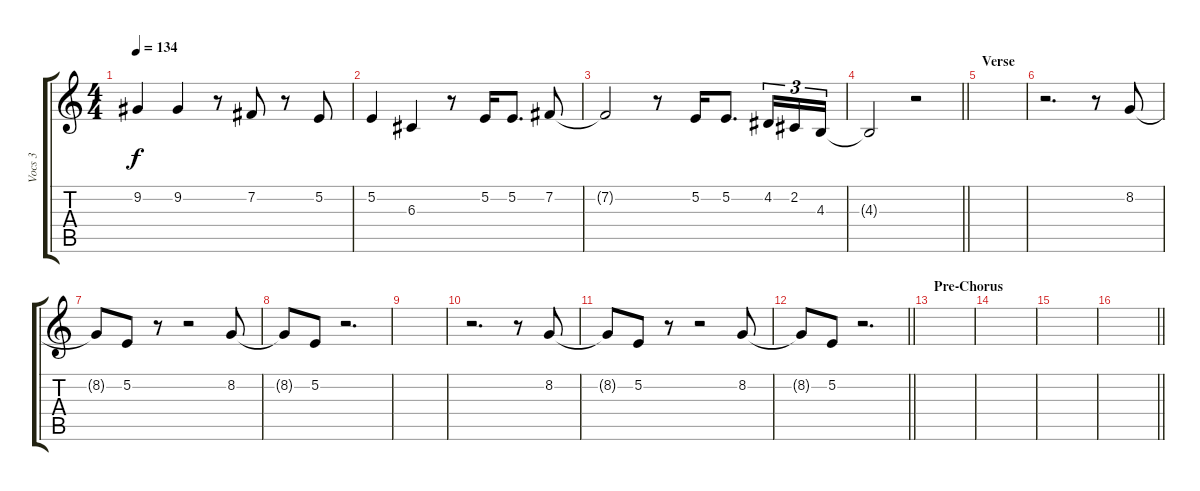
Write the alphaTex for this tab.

\track ("Vocs 3" "Vocs 3") {instrument flute}
\staff {score tabs}
\tuning (E4 B3 G3 D3 A2 E2) {hide}
\ts (4 4)
\tempo 134
\clef g2
\ks c
9.2.4{dy f} 9.2.4 r.8 7.2.8 r.8 5.2.8 |
5.2.4 6.3.4 r.8 5.2.16 5.2.8{d} 7.2.8 |
7.2{t}.2 r.8 5.2.16 5.2.8{d} 4.2.16{tu (3 2)} 2.2.16{tu (3 2)} 4.3.16{tu (3 2)} |
\barLineRight lightlight
4.3{t}.2 r.2 |
\section ("" "Verse")
|
r.2{d} r.8 8.2.8 |
8.2{t}.8 5.2.8 r.8 r.2 8.2.8 |
8.2{t}.8 5.2.8 r.2{d} |
|
r.2{d} r.8 8.2.8 |
8.2{t}.8 5.2.8 r.8 r.2 8.2.8 |
\barLineRight lightlight
8.2{t}.8 5.2.8 r.2{d} |
\section ("" "Pre-Chorus")
|
|
|
\barLineRight lightlight
